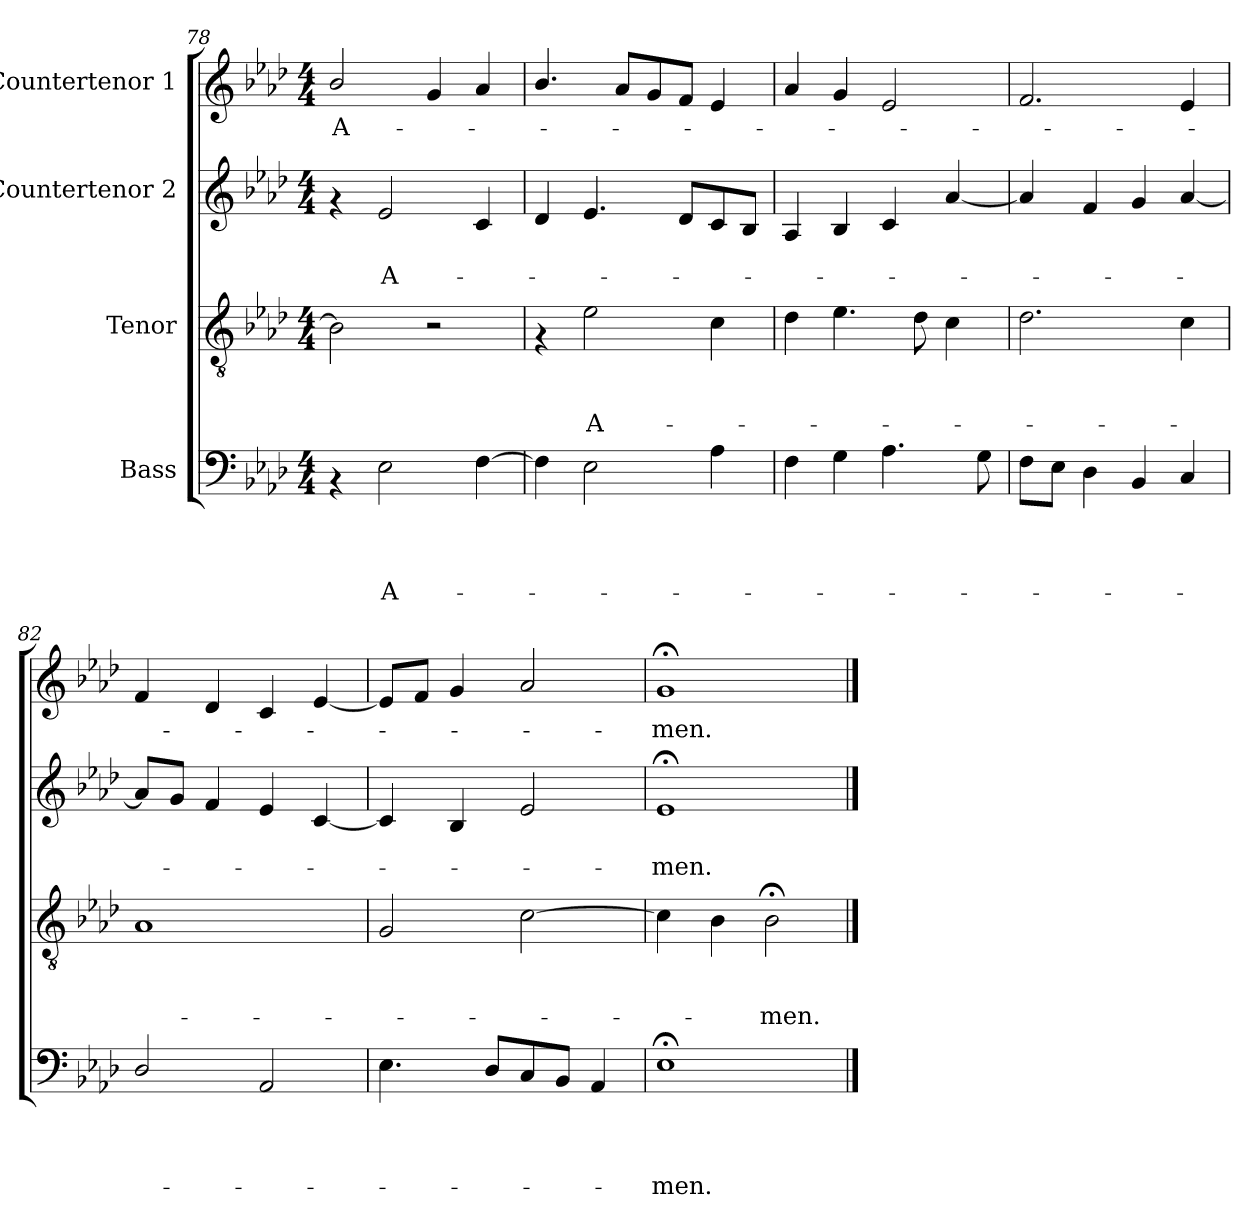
**kern	**text	**text	**text	**text	**kern	**text	**text	**text	**kern	**text	**text	**kern	**text
*part4	*part4	*part4	*part4	*part4	*part3	*part3	*part3	*part3	*part2	*part2	*part2	*part1	*part1
*staff4	*staff4	*staff4	*staff4	*staff4	*staff3	*staff3	*staff3	*staff3	*staff2	*staff2	*staff2	*staff1	*staff1
*I"Bass	*	*	*	*	*I"Tenor	*	*	*	*I"Countertenor 2	*	*	*I"Countertenor 1	*
*clefF4	*	*	*	*	*clefGv2	*	*	*	*clefG2	*	*	*clefG2	*
*k[b-e-a-d-]	*	*	*	*	*k[b-e-a-d-]	*	*	*	*k[b-e-a-d-]	*	*	*k[b-e-a-d-]	*
*A-:	*	*	*	*	*A-:	*	*	*	*A-:	*	*	*A-:	*
*M4/4	*	*	*	*	*M4/4	*	*	*	*M4/4	*	*	*M4/4	*
=78	=78	=78	=78	=78	=78	=78	=78	=78	=78	=78	=78	=78	=78
!	!	!	!	!	!	!	!	!	!	!	!	!	!LO:LY:b
4rAA	.	.	.	.	2B-\]	.	.	.	4rf	.	.	2b-/	A-
!	!	!	!	!LO:LY:b	!	!	!	!	!	!	!LO:LY:b	!	!
2E-\	.	.	.	A-	.	.	.	.	2e-/	.	A-	.	.
.	.	.	.	.	2r	.	.	.	.	.	.	4g/	.
[>4F\	.	.	.	.	.	.	.	.	4c/	.	.	4a-/	.
=79!	=79!	=79!	=79!	=79!	=79!	=79!	=79!	=79!	=79!	=79!	=79!	=79!	=79!
4F\]	.	.	.	.	4rF	.	.	.	4d-/	.	.	4.b-/	.
!	!	!	!	!	!	!	!	!LO:LY:b	!	!	!	!	!
2E-\	.	.	.	.	2e-\	.	.	A-	4.e-/	.	.	.	.
.	.	.	.	.	.	.	.	.	.	.	.	8a-/L	.
.	.	.	.	.	.	.	.	.	.	.	.	8g/	.
.	.	.	.	.	.	.	.	.	8d-/L	.	.	8f/J	.
4A-\	.	.	.	.	4c\	.	.	.	8c/	.	.	4e-/	.
.	.	.	.	.	.	.	.	.	8B-/J	.	.	.	.
!!LO:PB:g=z
=80!	=80!	=80!	=80!	=80!	=80!	=80!	=80!	=80!	=80!	=80!	=80!	=80!	=80!
4F\	.	.	.	.	4d-\	.	.	.	4A-/	.	.	4a-/	.
4G\	.	.	.	.	4.e-\	.	.	.	4B-/	.	.	4g/	.
4.A-\	.	.	.	.	.	.	.	.	4c/	.	.	2e-/	.
.	.	.	.	.	8d-\	.	.	.	.	.	.	.	.
.	.	.	.	.	4c\	.	.	.	[<4a-/	.	.	.	.
8G\	.	.	.	.	.	.	.	.	.	.	.	.	.
=81!	=81!	=81!	=81!	=81!	=81!	=81!	=81!	=81!	=81!	=81!	=81!	=81!	=81!
8F\L	.	.	.	.	2.d-\	.	.	.	4a-/]	.	.	2.f/	.
8E-\J	.	.	.	.	.	.	.	.	.	.	.	.	.
4D-\	.	.	.	.	.	.	.	.	4f/	.	.	.	.
4BB-/	.	.	.	.	.	.	.	.	4g/	.	.	.	.
4C/	.	.	.	.	4c\	.	.	.	[<4a-/	.	.	4e-/	.
=82!	=82!	=82!	=82!	=82!	=82!	=82!	=82!	=82!	=82!	=82!	=82!	=82!	=82!
2D-/	.	.	.	.	1A-	.	.	.	8a-/L]	.	.	4f/	.
.	.	.	.	.	.	.	.	.	8g/J	.	.	.	.
.	.	.	.	.	.	.	.	.	4f/	.	.	4d-/	.
2AA-/	.	.	.	.	.	.	.	.	4e-/	.	.	4c/	.
.	.	.	.	.	.	.	.	.	[<4c/	.	.	[<4e-/	.
=83!	=83!	=83!	=83!	=83!	=83!	=83!	=83!	=83!	=83!	=83!	=83!	=83!	=83!
4.E-\	.	.	.	.	2G/	.	.	.	4c/]	.	.	8e-/L]	.
.	.	.	.	.	.	.	.	.	.	.	.	8f/J	.
.	.	.	.	.	.	.	.	.	4B-/	.	.	4g/	.
8D-/L	.	.	.	.	.	.	.	.	.	.	.	.	.
8C/	.	.	.	.	[>2c\	.	.	.	2e-/	.	.	2a-/	.
8BB-/J	.	.	.	.	.	.	.	.	.	.	.	.	.
4AA-/	.	.	.	.	.	.	.	.	.	.	.	.	.
=84!	=84!	=84!	=84!	=84!	=84!	=84!	=84!	=84!	=84!	=84!	=84!	=84!	=84!
!	!	!	!	!LO:LY:b	!	!	!	!	!	!	!LO:LY:b	!	!LO:LY:b
1E-;<	.	.	.	-men.	4c\]	.	.	.	1e-;	.	-men.	1g;	-men.
.	.	.	.	.	4B-\	.	.	.	.	.	.	.	.
!	!	!	!	!	!	!	!	!LO:LY:b	!	!	!	!	!
.	.	.	.	.	2B-;<\	.	.	-men.	.	.	.	.	.
==	==	==	==	==	==	==	==	==	==	==	==	==	==
*-	*-	*-	*-	*-	*-	*-	*-	*-	*-	*-	*-	*-	*-
